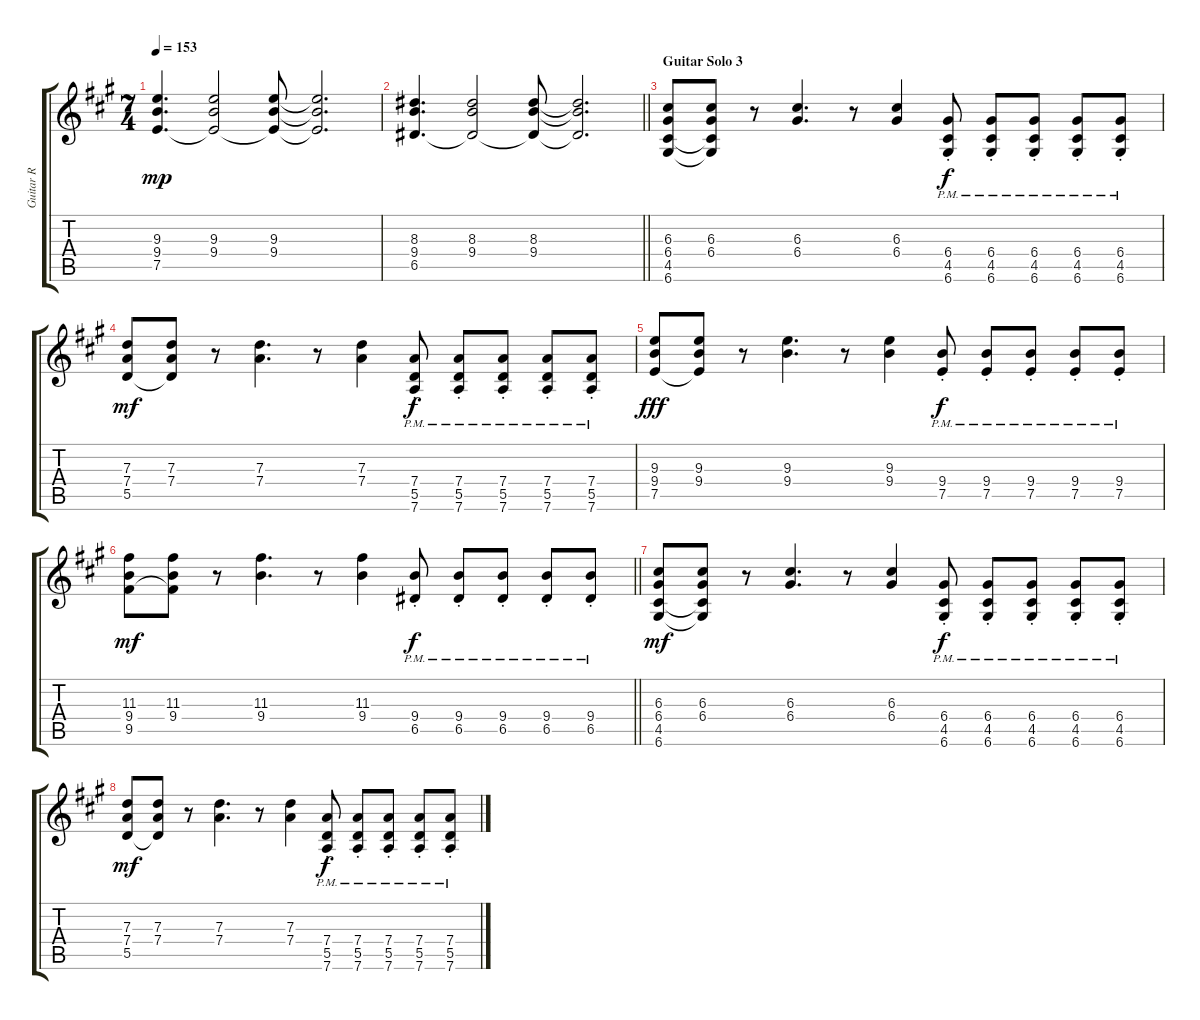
\track ("Guitar R" "Guitar R") {instrument distortionguitar}
\staff {score tabs}
\tuning (E4 B3 G3 D3 A2 D2) {hide}
\ts (7 4)
\tempo 153
\clef g2
\ks a
(9.3 9.4 7.5).4{d dy mp} (9.3 9.4 7.5{t}).2 (9.3 9.4 7.5{t}).8 (9.3{t} 9.4{t} 7.5{t}).2{d} |
\barLineRight lightlight
(8.3 9.4 6.5).4{d} (8.3 9.4 6.5{t}).2 (8.3 9.4 6.5{t}).8 (8.3{t} 9.4{t} 6.5{t}).2{d} |
\section ("" "Guitar Solo 3")
(6.3 6.4 4.5 6.6).8 (6.3 6.4 4.5{t} 6.6{t}).8 r.8 (6.3 6.4).4{d} r.8 (6.3 6.4).4 (6.4{pm st} 4.5{pm st} 6.6{pm st}).8{dy f} (6.4{pm st} 4.5{pm st} 6.6{pm st}).8 (6.4{pm st} 4.5{pm st} 6.6{pm st}).8 (6.4{pm st} 4.5{pm st} 6.6{pm st}).8 (6.4{pm st} 4.5{pm st} 6.6{pm st}).8 |
(7.3 7.4 5.5).8{dy mf} (7.3 7.4 5.5{t}).8 r.8 (7.3 7.4).4{d} r.8 (7.3 7.4).4 (7.4{pm st} 5.5{pm st} 7.6{pm st}).8{dy f} (7.4{pm st} 5.5{pm st} 7.6{pm st}).8 (7.4{pm st} 5.5{pm st} 7.6{pm st}).8 (7.4{pm st} 5.5{pm st} 7.6{pm st}).8 (7.4{pm st} 5.5{pm st} 7.6{pm st}).8 |
(9.3 9.4 7.5).8{dy fff} (9.3 9.4 7.5{t}).8 r.8 (9.3 9.4).4{d} r.8 (9.3 9.4).4 (9.4{pm st} 7.5{pm st}).8{dy f} (9.4{pm st} 7.5{pm st}).8 (9.4{pm st} 7.5{pm st}).8 (9.4{pm st} 7.5{pm st}).8 (9.4{pm st} 7.5{pm st}).8 |
\barLineRight lightlight
(11.3 9.4 9.5).8{dy mf} (11.3 9.4 9.5{t}).8 r.8 (11.3 9.4).4{d} r.8 (11.3 9.4).4 (9.4{pm st} 6.5{pm st}).8{dy f} (9.4{pm st} 6.5{pm st}).8 (9.4{pm st} 6.5{pm st}).8 (9.4{pm st} 6.5{pm st}).8 (9.4{pm st} 6.5{pm st}).8 |
(6.3 6.4 4.5 6.6).8{dy mf} (6.3 6.4 4.5{t} 6.6{t}).8 r.8 (6.3 6.4).4{d} r.8 (6.3 6.4).4 (6.4{pm st} 4.5{pm st} 6.6{pm st}).8{dy f} (6.4{pm st} 4.5{pm st} 6.6{pm st}).8 (6.4{pm st} 4.5{pm st} 6.6{pm st}).8 (6.4{pm st} 4.5{pm st} 6.6{pm st}).8 (6.4{pm st} 4.5{pm st} 6.6{pm st}).8 |
(7.3 7.4 5.5).8{dy mf} (7.3 7.4 5.5{t}).8 r.8 (7.3 7.4).4{d} r.8 (7.3 7.4).4 (7.4{pm st} 5.5{pm st} 7.6{pm st}).8{dy f} (7.4{pm st} 5.5{pm st} 7.6{pm st}).8 (7.4{pm st} 5.5{pm st} 7.6{pm st}).8 (7.4{pm st} 5.5{pm st} 7.6{pm st}).8 (7.4{pm st} 5.5{pm st} 7.6{pm st}).8
